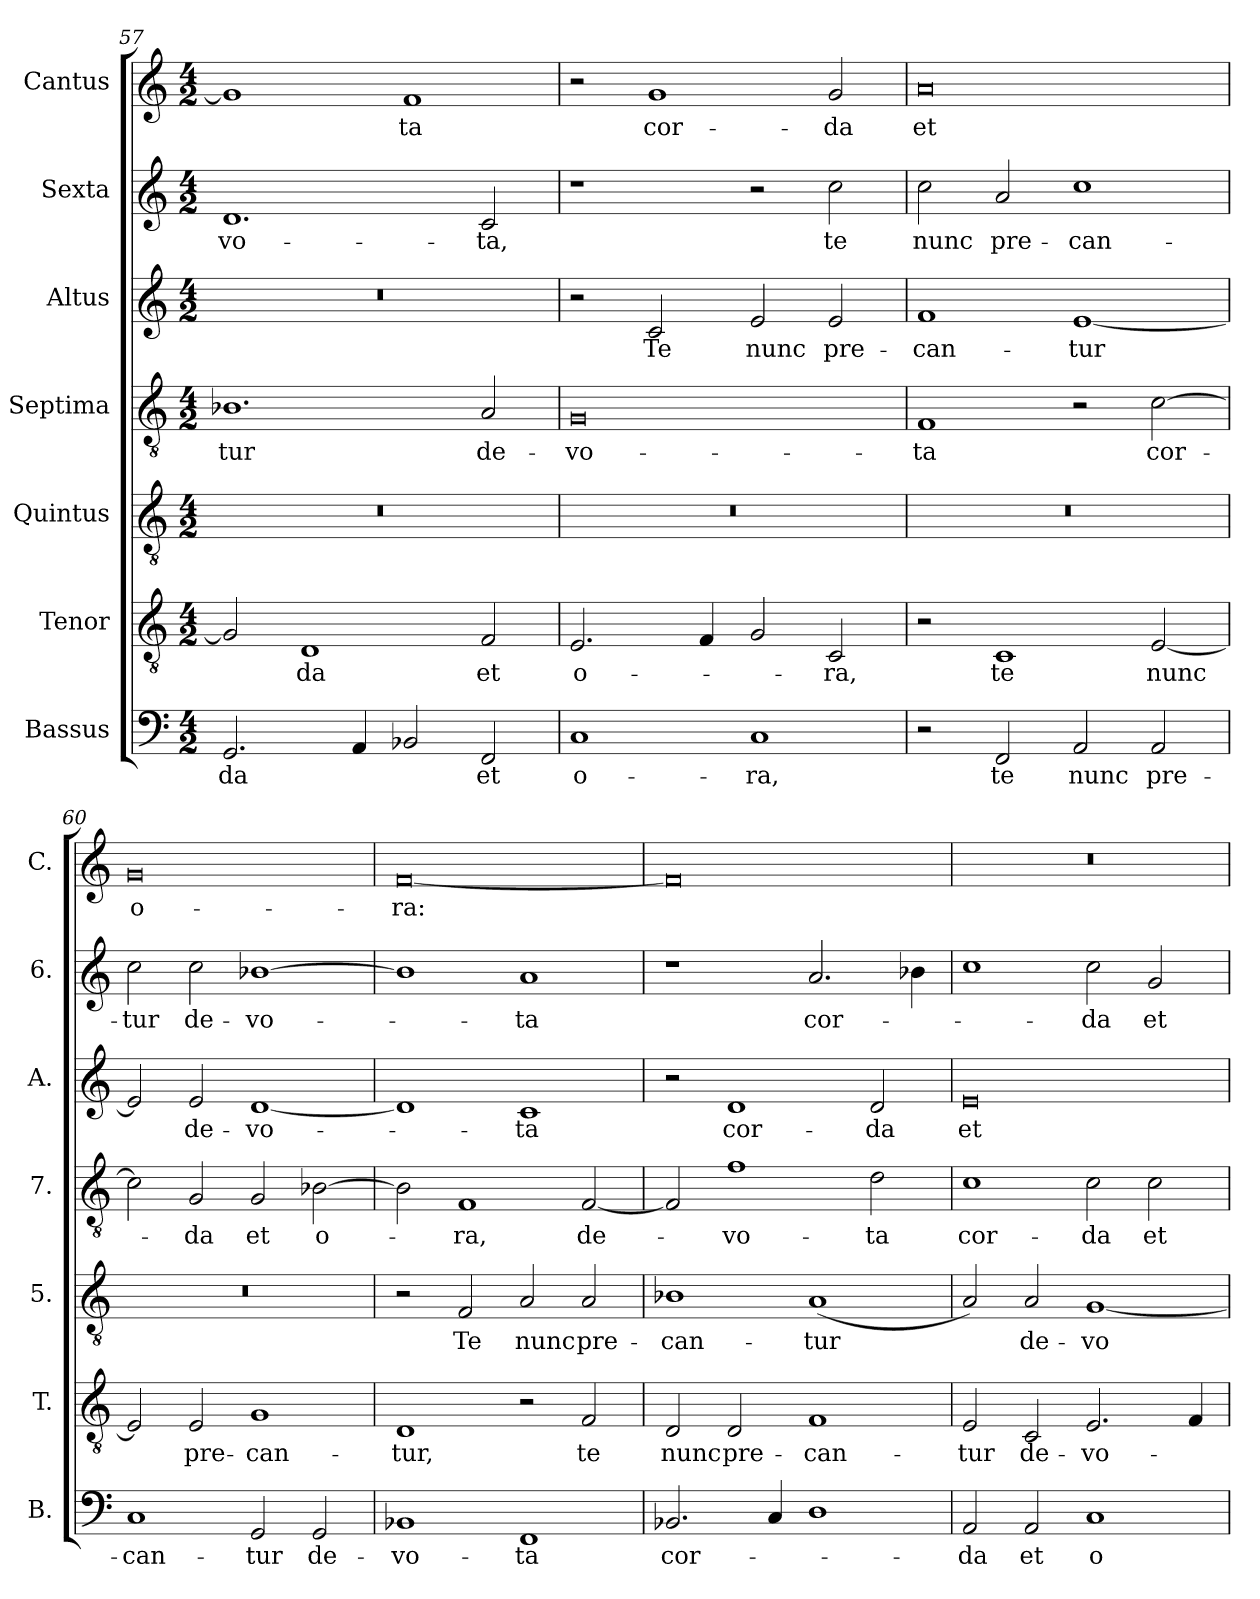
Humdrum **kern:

**kern	**text	**kern	**text	**kern	**text	**kern	**text	**kern	**text	**kern	**text	**kern	**text
*part7	*part7	*part6	*part6	*part5	*part5	*part4	*part4	*part3	*part3	*part2	*part2	*part1	*part1
*staff7	*staff7	*staff6	*staff6	*staff5	*staff5	*staff4	*staff4	*staff3	*staff3	*staff2	*staff2	*staff1	*staff1
*I"Bassus	*	*I"Tenor	*	*I"Quintus	*	*I"Septima	*	*I"Altus	*	*I"Sexta	*	*I"Cantus	*
*I'B.	*	*I'T.	*	*I'5.	*	*I'7.	*	*I'A.	*	*I'6.	*	*I'C.	*
*clefF4	*	*clefGv2	*	*clefGv2	*	*clefGv2	*	*clefG2	*	*clefG2	*	*clefG2	*
*k[]	*	*k[]	*	*k[]	*	*k[]	*	*k[]	*	*k[]	*	*k[]	*
*M4/2	*	*M4/2	*	*M4/2	*	*M4/2	*	*M4/2	*	*M4/2	*	*M4/2	*
=57	=57	=57	=57	=57	=57	=57	=57	=57	=57	=57	=57	=57	=57
!	!LO:LY:b	!	!	!	!	!	!LO:LY:b	!	!	!	!LO:LY:b	!	!
2.GG/	-da	2G/]	.	0r	.	1.B-X	-tur	0r	.	1.d	-vo-	1g]	.
!	!	!	!LO:LY:b	!	!	!	!	!	!	!	!	!	!
.	.	1D	-da	.	.	.	.	.	.	.	.	.	.
4AA/	.	.	.	.	.	.	.	.	.	.	.	.	.
!	!	!	!	!	!	!	!	!	!	!	!	!	!LO:LY:b
2BB-X/	.	.	.	.	.	.	.	.	.	.	.	1f	-ta
!	!LO:LY:b	!	!LO:LY:b	!	!	!	!LO:LY:b	!	!	!	!LO:LY:b	!	!
2FF/	et	2F/	et	.	.	2A/	de-	.	.	2c/	-ta,	.	.
=58	=58	=58	=58	=58	=58	=58	=58	=58	=58	=58	=58	=58	=58
!	!LO:LY:b	!	!LO:LY:b	!	!	!	!LO:LY:b	!	!	!	!	!	!
1C	o-	2.E/	o-	0r	.	0G	-vo-	2r	.	1r	.	2r	.
!	!	!	!	!	!	!	!	!	!LO:LY:b	!	!	!	!LO:LY:b
.	.	.	.	.	.	.	.	2c/	Te	.	.	1g	cor-
.	.	4F/	.	.	.	.	.	.	.	.	.	.	.
!	!LO:LY:b	!	!	!	!	!	!	!	!LO:LY:b	!	!	!	!
1C	-ra,	2G/	.	.	.	.	.	2e/	nunc	2r	.	.	.
!	!	!	!LO:LY:b	!	!	!	!	!	!LO:LY:b	!	!LO:LY:b	!	!LO:LY:b
.	.	2C/	-ra,	.	.	.	.	2e/	pre-	2cc\	te	2g/	-da
!!LO:LB:g=z
=59	=59	=59	=59	=59	=59	=59	=59	=59	=59	=59	=59	=59	=59
!	!	!	!	!	!	!	!LO:LY:b	!	!LO:LY:b	!	!LO:LY:b	!	!LO:LY:b
2r	.	2r	.	0r	.	1F	-ta	1f	-can-	2cc\	nunc	0a	et
!	!LO:LY:b	!	!LO:LY:b	!	!	!	!	!	!	!	!LO:LY:b	!	!
2FF/	te	1C	te	.	.	.	.	.	.	2a/	pre-	.	.
!	!LO:LY:b	!	!	!	!	!	!	!	!LO:LY:b	!	!LO:LY:b	!	!
2AA/	nunc	.	.	.	.	2r	.	[1e	-tur	1cc	-can-	.	.
!	!LO:LY:b	!	!LO:LY:b	!	!	!	!LO:LY:b	!	!	!	!	!	!
2AA/	pre-	[2E/	nunc	.	.	[2c\	cor-	.	.	.	.	.	.
=60	=60	=60	=60	=60	=60	=60	=60	=60	=60	=60	=60	=60	=60
!	!LO:LY:b	!	!	!	!	!	!	!	!	!	!LO:LY:b	!	!LO:LY:b
1C	-can-	2E/]	.	0r	.	2c\]	.	2e/]	.	2cc\	-tur	0g	o-
!	!	!	!LO:LY:b	!	!	!	!LO:LY:b	!	!LO:LY:b	!	!LO:LY:b	!	!
.	.	2E/	pre-	.	.	2G/	-da	2e/	de-	2cc\	de-	.	.
!	!LO:LY:b	!	!LO:LY:b	!	!	!	!LO:LY:b	!	!LO:LY:b	!	!LO:LY:b	!	!
2GG/	-tur	1G	-can-	.	.	2G/	et	[1d	-vo-	[1b-X	-vo-	.	.
!	!LO:LY:b	!	!	!	!	!	!LO:LY:b	!	!	!	!	!	!
2GG/	de-	.	.	.	.	[2B-X\	o-	.	.	.	.	.	.
=61	=61	=61	=61	=61	=61	=61	=61	=61	=61	=61	=61	=61	=61
!	!LO:LY:b	!	!LO:LY:b	!	!	!	!	!	!	!	!	!	!LO:LY:b
1BB-X	-vo-	1D	-tur,	2r	.	2B-\]	.	1d]	.	1b-]	.	[0f	-ra:
!	!	!	!	!	!LO:LY:b	!	!LO:LY:b	!	!	!	!	!	!
.	.	.	.	2F/	Te	1F	-ra,	.	.	.	.	.	.
!	!LO:LY:b	!	!	!	!LO:LY:b	!	!	!	!LO:LY:b	!	!LO:LY:b	!	!
1FF	-ta	2r	.	2A/	nunc	.	.	1c	-ta	1a	-ta	.	.
!	!	!	!LO:LY:b	!	!LO:LY:b	!	!LO:LY:b	!	!	!	!	!	!
.	.	2F/	te	2A/	pre-	[2F/	de-	.	.	.	.	.	.
=62	=62	=62	=62	=62	=62	=62	=62	=62	=62	=62	=62	=62	=62
!	!LO:LY:b	!	!LO:LY:b	!	!LO:LY:b	!	!	!	!	!	!	!	!
2.BB-X/	cor-	2D/	nunc	1B-X	-can-	2F/]	.	2r	.	1r	.	0f]	.
!	!	!	!LO:LY:b	!	!	!	!LO:LY:b	!	!LO:LY:b	!	!	!	!
.	.	2D/	pre-	.	.	1f	-vo-	1d	cor-	.	.	.	.
4C/	.	.	.	.	.	.	.	.	.	.	.	.	.
!	!	!	!LO:LY:b	!	!LO:LY:b	!	!	!	!	!	!LO:LY:b	!	!
1D	.	1F	-can-	(<1A	-tur	.	.	.	.	2.a/	cor-	.	.
!	!	!	!	!	!	!	!LO:LY:b	!	!LO:LY:b	!	!	!	!
.	.	.	.	.	.	2d\	-ta	2d/	-da	.	.	.	.
.	.	.	.	.	.	.	.	.	.	4b-X\	.	.	.
=63	=63	=63	=63	=63	=63	=63	=63	=63	=63	=63	=63	=63	=63
!	!LO:LY:b	!	!LO:LY:b	!	!	!	!LO:LY:b	!	!LO:LY:b	!	!	!	!
2AA/	-da	2E/	-tur	2A/)	.	1c	cor-	0e	et	1cc	.	0r	.
!	!LO:LY:b	!	!LO:LY:b	!	!LO:LY:b	!	!	!	!	!	!	!	!
2AA/	et	2C/	de-	2A/	de-	.	.	.	.	.	.	.	.
!	!LO:LY:b	!	!LO:LY:b	!	!LO:LY:b	!	!LO:LY:b	!	!	!	!LO:LY:b	!	!
1C	o-	2.E/	-vo-	[1G	-vo-	2c\	-da	.	.	2cc\	-da	.	.
!	!	!	!	!	!	!	!LO:LY:b	!	!	!	!LO:LY:b	!	!
.	.	.	.	.	.	2c\	et	.	.	2g/	et	.	.
.	.	4F/	.	.	.	.	.	.	.	.	.	.	.
=	=	=	=	=	=	=	=	=	=	=	=	=	=
*-	*-	*-	*-	*-	*-	*-	*-	*-	*-	*-	*-	*-	*-
